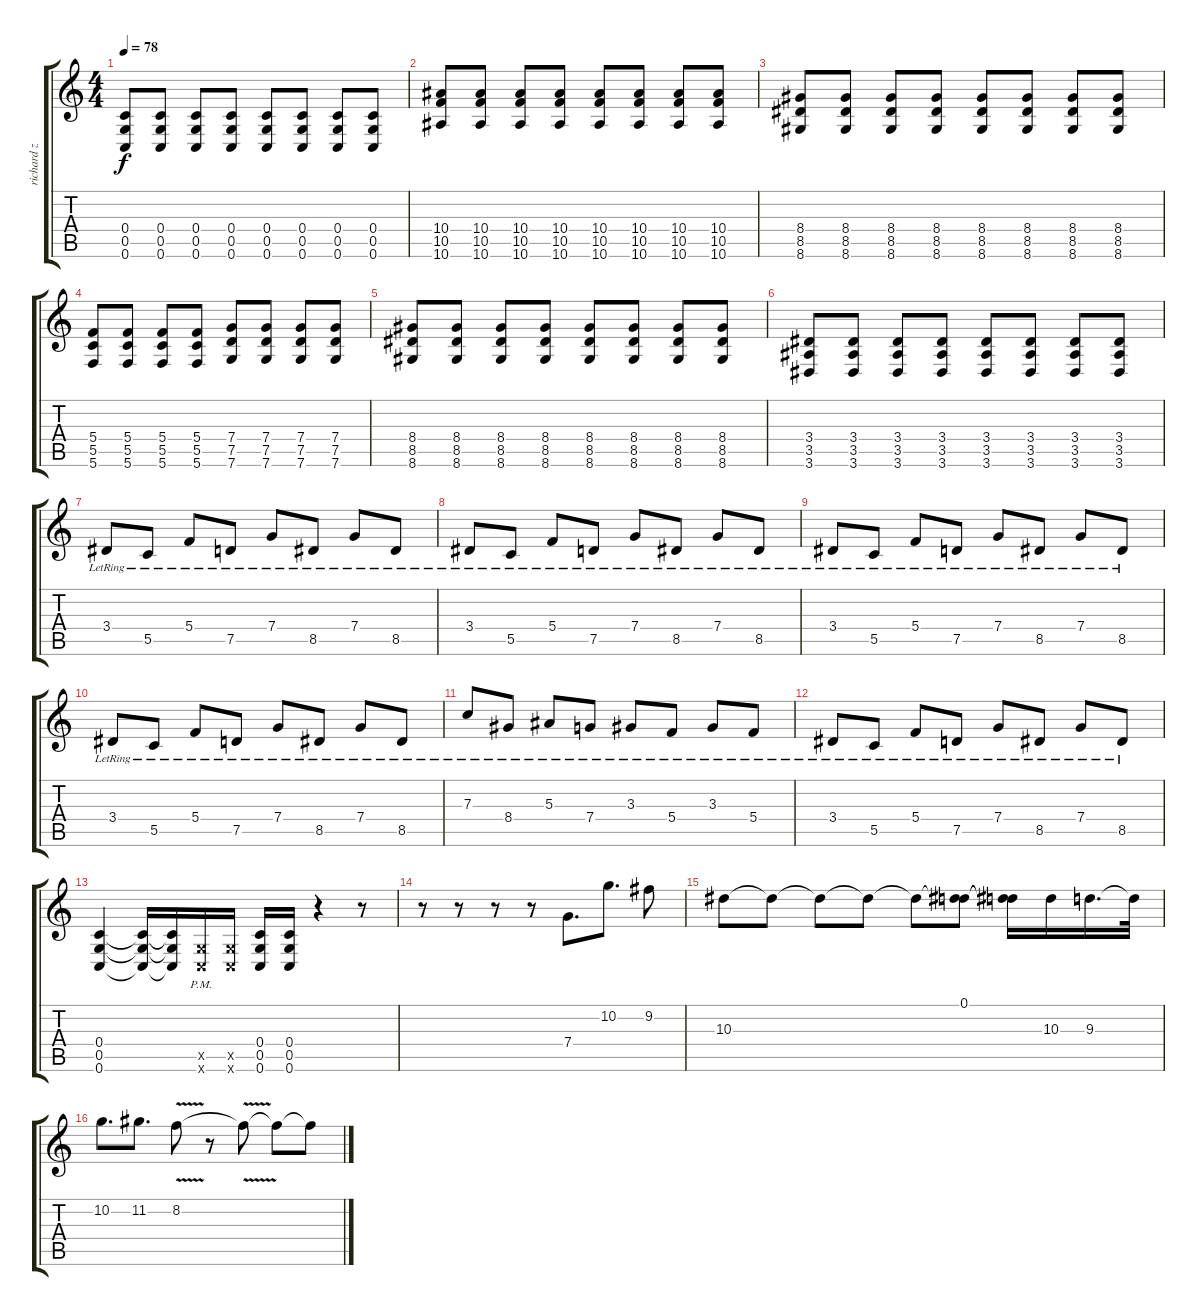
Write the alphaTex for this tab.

\track ("richard z kruspe" "richard z ") {instrument acousticguitarsteel}
\staff {score tabs}
\tuning (D4 A3 F3 C3 G2 C2) {hide}
\ts (4 4)
\tempo 78
\clef g2
\ks c
(0.4 0.5 0.6).8{dy f} (0.4 0.5 0.6).8 (0.4 0.5 0.6).8 (0.4 0.5 0.6).8 (0.4 0.5 0.6).8 (0.4 0.5 0.6).8 (0.4 0.5 0.6).8 (0.4 0.5 0.6).8 |
(10.4 10.5 10.6).8 (10.4 10.5 10.6).8 (10.4 10.5 10.6).8 (10.4 10.5 10.6).8 (10.4 10.5 10.6).8 (10.4 10.5 10.6).8 (10.4 10.5 10.6).8 (10.4 10.5 10.6).8 |
(8.4 8.5 8.6).8 (8.4 8.5 8.6).8 (8.4 8.5 8.6).8 (8.4 8.5 8.6).8 (8.4 8.5 8.6).8 (8.4 8.5 8.6).8 (8.4 8.5 8.6).8 (8.4 8.5 8.6).8 |
(5.4 5.5 5.6).8 (5.4 5.5 5.6).8 (5.4 5.5 5.6).8 (5.4 5.5 5.6).8 (7.4 7.5 7.6).8 (7.4 7.5 7.6).8 (7.4 7.5 7.6).8 (7.4 7.5 7.6).8 |
(8.4 8.5 8.6).8 (8.4 8.5 8.6).8 (8.4 8.5 8.6).8 (8.4 8.5 8.6).8 (8.4 8.5 8.6).8 (8.4 8.5 8.6).8 (8.4 8.5 8.6).8 (8.4 8.5 8.6).8 |
(3.4 3.5 3.6).8 (3.4 3.5 3.6).8 (3.4 3.5 3.6).8 (3.4 3.5 3.6).8 (3.4 3.5 3.6).8 (3.4 3.5 3.6).8 (3.4 3.5 3.6).8 (3.4 3.5 3.6).8 |
3.4{lr}.8{instrument acousticguitarsteel} 5.5{lr}.8 5.4{lr}.8 7.5{lr}.8 7.4{lr}.8 8.5{lr}.8 7.4{lr}.8 8.5{lr}.8 |
3.4{lr}.8 5.5{lr}.8 5.4{lr}.8 7.5{lr}.8 7.4{lr}.8 8.5{lr}.8 7.4{lr}.8 8.5{lr}.8 |
3.4{lr}.8 5.5{lr}.8 5.4{lr}.8 7.5{lr}.8 7.4{lr}.8 8.5{lr}.8 7.4{lr}.8 8.5{lr}.8 |
3.4{lr}.8 5.5{lr}.8 5.4{lr}.8 7.5{lr}.8 7.4{lr}.8 8.5{lr}.8 7.4{lr}.8 8.5{lr}.8 |
7.3{lr}.8 8.4{lr}.8 5.3{lr}.8 7.4{lr}.8 3.3{lr}.8 5.4{lr}.8 3.3{lr}.8 5.4{lr}.8 |
3.4{lr}.8{instrument acousticguitarsteel} 5.5{lr}.8 5.4{lr}.8 7.5{lr}.8 7.4{lr}.8 8.5{lr}.8 7.4{lr}.8 8.5{lr}.8 |
(0.4 0.5 0.6).4{volume 13 instrument distortionguitar} (0.4{t} 0.5{t} 0.6{t}).16 (0.4{t} 0.5{t} 0.6{t}).16 (0.5{x} 0.6{pm x}).16 (0.5{x} 0.6{x}).16 (0.4 0.5 0.6).16 (0.4 0.5 0.6).16 r.4 r.8 |
r.8{volume 16 instrument electricguitarjazz} r.8 r.8 r.8 7.4.8{d} 10.2.8{d} 9.2.8 |
10.3.8 10.3{t}.8 10.3{t}.8 10.3{t}.8 10.3{t}.8 (0.1 10.3{t}).8 (0.1{t} 10.3{t}).16 10.3.16 9.3.16{d} 9.3{t}.32 |
10.2.8{d} 11.2.8{d} 8.2{v}.8 r.8 8.2{t}.8 8.2{t}.8 8.2{t}.8
